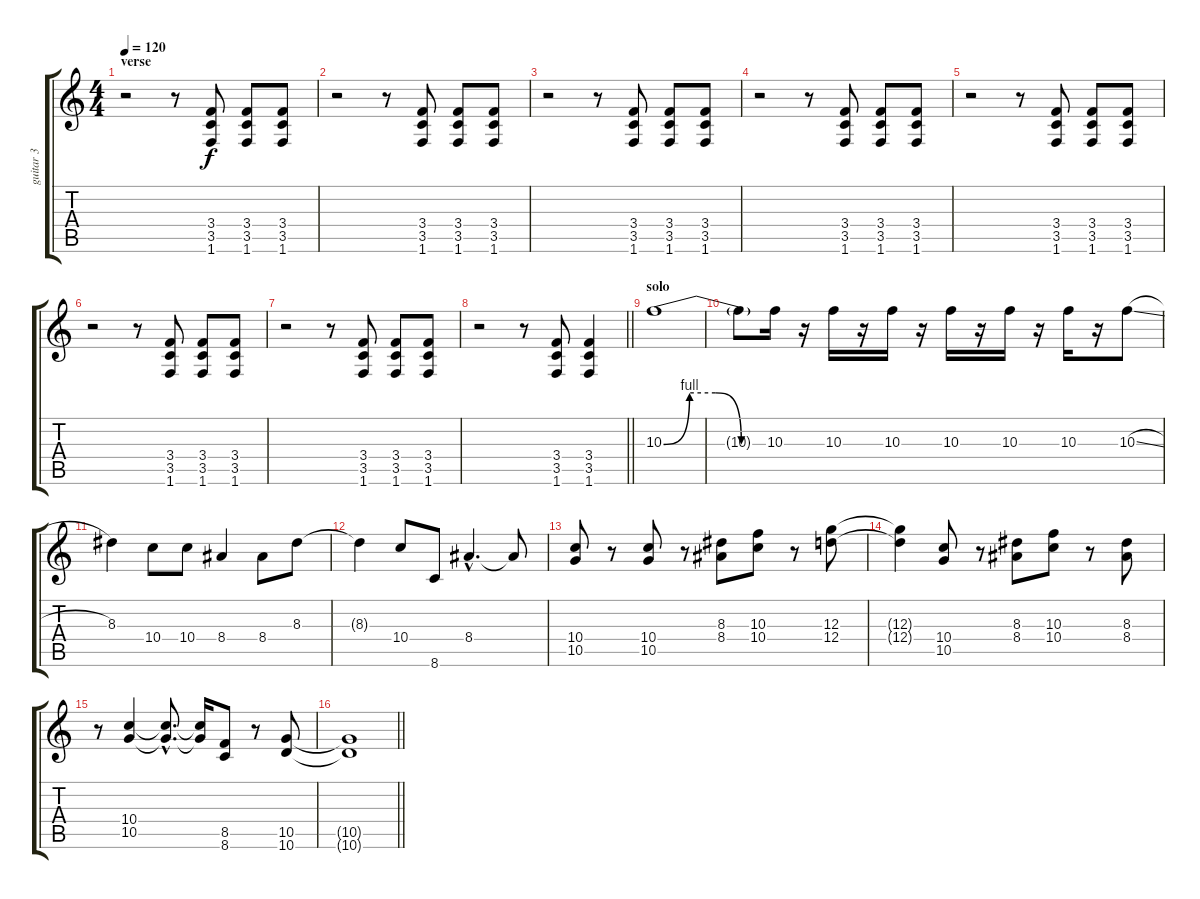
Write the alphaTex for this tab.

\track ("guitar 3" "guitar 3") {instrument distortionguitar}
\staff {score tabs}
\tuning (E4 B3 G3 D3 A2 E2) {hide}
\ts (4 4)
\section ("" "verse")
\tempo 120
\clef g2
\ks c
r.2{dy f} r.8 (3.4 3.5 1.6).8 (3.4 3.5 1.6).8 (3.4 3.5 1.6).8 |
r.2 r.8 (3.4 3.5 1.6).8 (3.4 3.5 1.6).8 (3.4 3.5 1.6).8 |
r.2 r.8 (3.4 3.5 1.6).8 (3.4 3.5 1.6).8 (3.4 3.5 1.6).8 |
r.2 r.8 (3.4 3.5 1.6).8 (3.4 3.5 1.6).8 (3.4 3.5 1.6).8 |
r.2 r.8 (3.4 3.5 1.6).8 (3.4 3.5 1.6).8 (3.4 3.5 1.6).8 |
r.2 r.8 (3.4 3.5 1.6).8 (3.4 3.5 1.6).8 (3.4 3.5 1.6).8 |
r.2 r.8 (3.4 3.5 1.6).8 (3.4 3.5 1.6).8 (3.4 3.5 1.6).8 |
\barLineRight lightlight
r.2 r.8 (3.4 3.5 1.6).8 (3.4 3.5 1.6).4 |
\section ("" "solo")
10.3{be (custom 0 0 15 4 30 4 45 0 60 0)}.1 |
10.3{t}.8 10.3.16 r.16 10.3.16 r.16 10.3.16 r.16 10.3.16 r.16 10.3.16 r.16 10.3.16 r.16 10.3{sl}.8 |
8.3.4 10.4.8 10.4.8 8.4.4 8.4.8 8.3.8 |
8.3{t}.4 10.4.8 8.6.8 8.4{hac}.4{d} 8.4{t}.8 |
(10.4 10.5).8 r.8 (10.4 10.5).8 r.8 (8.3 8.4).8 (10.3 10.4).8 r.8 (12.3 12.4).8 |
(12.3{t} 12.4{t}).4 (10.4 10.5).8 r.8 (8.3 8.4).8 (10.3 10.4).8 r.8 (8.3 8.4).8 |
r.8 (10.4 10.5).4 (10.4{hac t} 10.5{hac t}).8{d} (10.4{t} 10.5{t}).16 (8.5 8.6).8 r.8 (10.5 10.6).8 |
\barLineRight lightlight
(10.5{t} 10.6{t}).1
